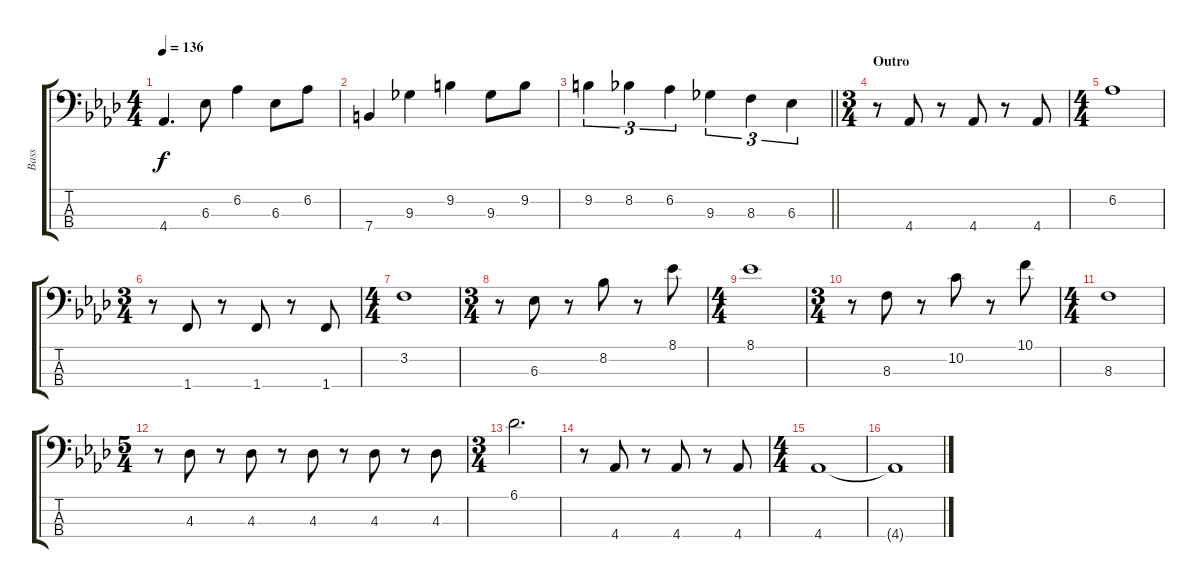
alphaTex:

\track ("Bass" "Bass") {instrument electricbassfinger}
\staff {score tabs}
\tuning (G2 D2 A1 E1) {hide}
\ts (4 4)
\tempo 136
\clef f4
\ks ab
4.4.4{d dy f} 6.3.8 6.2.4 6.3.8 6.2.8 |
7.4.4 9.3.4 9.2.4 9.3.8 9.2.8 |
\barLineRight lightlight
9.2.4{tu (3 2)} 8.2.4{tu (3 2)} 6.2.4{tu (3 2)} 9.3.4{tu (3 2)} 8.3.4{tu (3 2)} 6.3.4{tu (3 2)} |
\ts (3 4)
\section ("" "Outro")
r.8 4.4.8 r.8 4.4.8 r.8 4.4.8 |
\ts (4 4)
6.2.1 |
\ts (3 4)
r.8 1.4.8 r.8 1.4.8 r.8 1.4.8 |
\ts (4 4)
3.2.1 |
\ts (3 4)
r.8 6.3.8 r.8 8.2.8 r.8 8.1.8 |
\ts (4 4)
8.1.1 |
\ts (3 4)
r.8 8.3.8 r.8 10.2.8 r.8 10.1.8 |
\ts (4 4)
8.3.1 |
\ts (5 4)
r.8 4.3.8 r.8 4.3.8 r.8 4.3.8 r.8 4.3.8 r.8 4.3.8 |
\ts (3 4)
6.1.2{d} |
r.8 4.4.8 r.8 4.4.8 r.8 4.4.8 |
\ts (4 4)
4.4.1 |
4.4{t}.1
